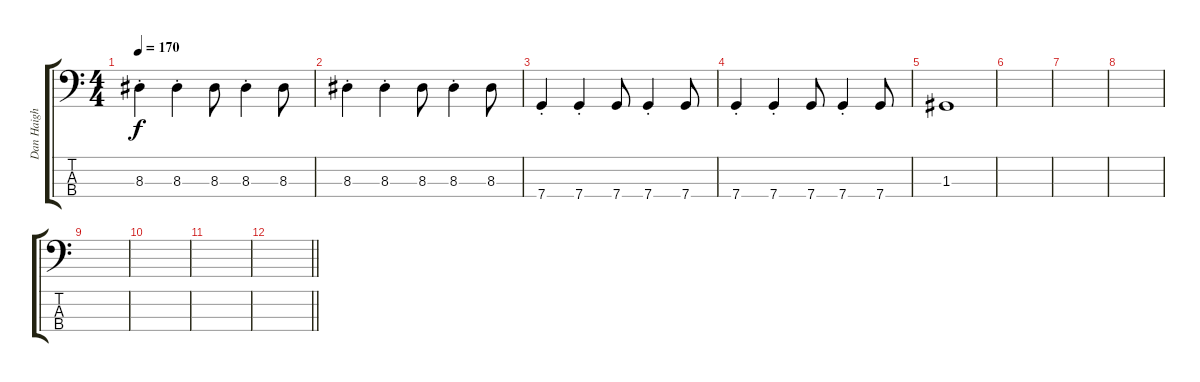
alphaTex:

\track ("Dan Haigh" "Dan Haigh") {instrument electricbasspick}
\staff {score tabs}
\tuning (F2 C2 G1 C1) {hide}
\ts (4 4)
\tempo 170
\clef f4
\ks c
8.3{st}.4{dy f} 8.3{st}.4 8.3.8 8.3{st}.4 8.3.8 |
8.3{st}.4 8.3{st}.4 8.3.8 8.3{st}.4 8.3.8 |
7.4{st}.4 7.4{st}.4 7.4.8 7.4{st}.4 7.4.8 |
7.4{st}.4 7.4{st}.4 7.4.8 7.4{st}.4 7.4.8 |
1.3.1 |
|
|
|
|
|
|
\barLineRight lightlight
